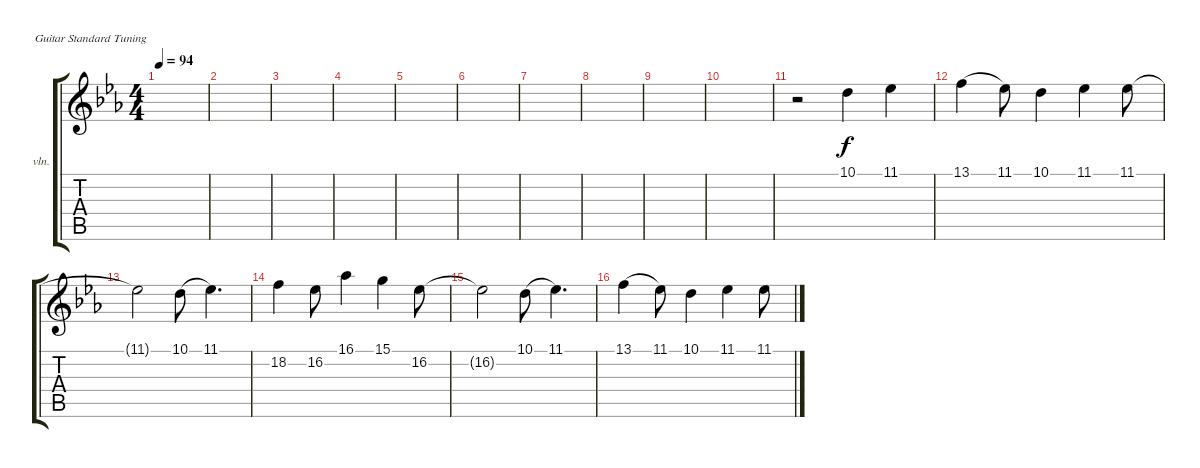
\defaultSystemsLayout 4
\bracketExtendMode groupsimilarinstruments
\firstSystemTrackNameOrientation horizontal
\otherSystemsTrackNameOrientation horizontal
\track ("Violin" "vln.") {instrument violin}
\staff {score tabs}
\tuning (E4 B3 G3 D3 A2 E2)
\ts (4 4)
\beaming (8 2 2 2 2)
\scale
1.25141
\tempo 94
\accidentals auto
\clef g2
\ottava regular
\simile none
\ks cminor
|
\scale
0.916198 |
\scale
0.916198 |
\scale
0.916198 |
|
|
|
|
|
|
r.2{beam Down} 10.1{acc forcenatural}.4{beam Down} 11.1{acc b}.4{beam Down} |
13.1{acc forcenatural}.4{legatoorigin beam Down} 11.1{acc b}.8{beam Down} 10.1{acc forcenatural}.4{beam Down} 11.1{acc b}.4{beam Down} 11.1{acc b}.8{beam Down} |
11.1{t acc b}.2{beam Down} 10.1{acc forcenatural}.8{legatoorigin beam Down} 11.1{acc b}.4{d beam Down} |
18.2{acc forcenatural}.4{beam Down} 16.2{acc b}.8{beam Down} 16.1{acc b}.4{beam Down} 15.1{acc forcenatural}.4{beam Down} 16.2{acc b}.8{beam Down} |
16.2{t acc b}.2{beam Down} 10.1{acc forcenatural}.8{legatoorigin beam Down} 11.1{acc b}.4{d beam Down} |
13.1{acc forcenatural}.4{legatoorigin beam Down} 11.1{acc b}.8{beam Down} 10.1{acc forcenatural}.4{beam Down} 11.1{acc b}.4{beam Down} 11.1{acc b}.8{beam Down}
